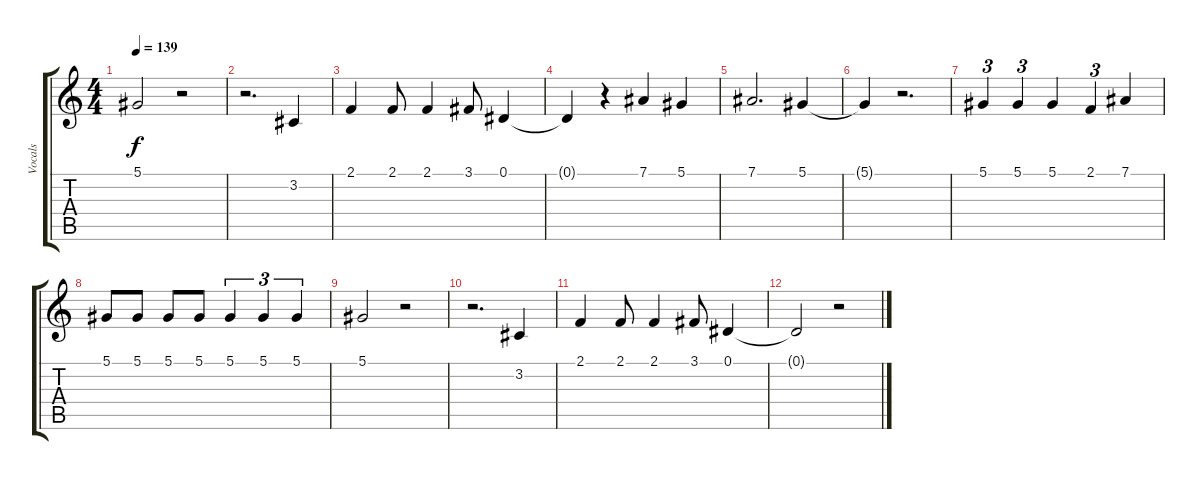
\track ("Vocals" "Vocals") {instrument flute}
\staff {score tabs}
\tuning (Eb4 Bb3 Gb3 Db3 Ab2 Eb2) {hide}
\ts (4 4)
\tempo 139
\clef g2
\ks c
5.1.2{dy f} r.2 |
r.2{d} 3.2.4 |
2.1.4 2.1.8 2.1.4 3.1.8 0.1.4 |
0.1{t}.4 r.4 7.1.4 5.1.4 |
7.1.2{d} 5.1.4 |
5.1{t}.4 r.2{d} |
5.1.4{tu (3 2)} 5.1.4{tu (3 2)} 5.1.4 2.1.4{tu (3 2)} 7.1.4 |
5.1.8 5.1.8 5.1.8 5.1.8 5.1.4{tu (3 2)} 5.1.4{tu (3 2)} 5.1.4{tu (3 2)} |
5.1.2 r.2 |
r.2{d} 3.2.4 |
2.1.4 2.1.8 2.1.4 3.1.8 0.1.4 |
0.1{t}.2 r.2
